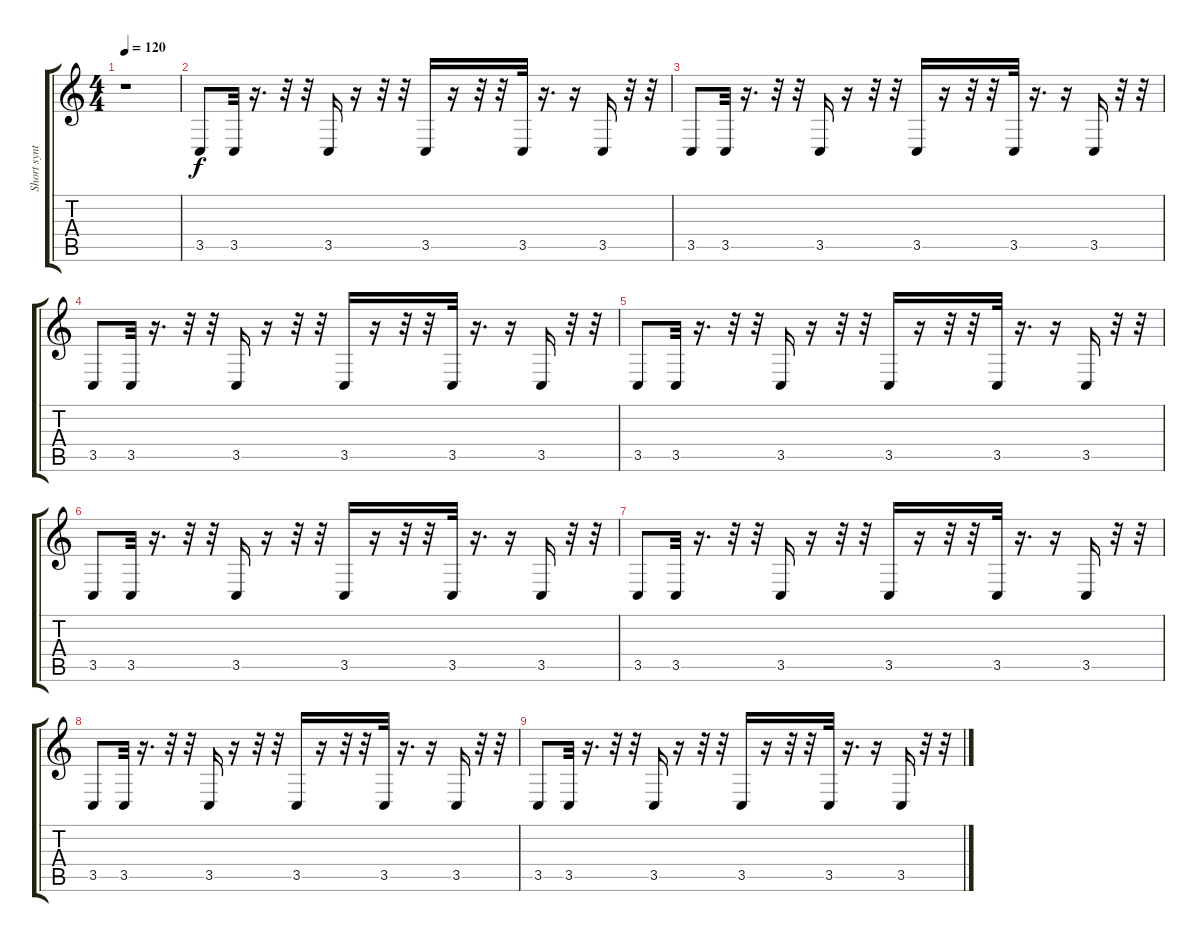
\track ("Short synth - basic subtracting 3 (MIDI)" "Short synt") {instrument lead2sawtooth}
\staff {score tabs}
\tuning (E4 B3 G3 D3 A2 D2) {hide}
\ts (4 4)
\tempo 120
\clef g2
\ks c
r.1{dy f} |
3.5.8 3.5.32 r.16{d} r.32 r.32 3.5.16 r.16 r.32 r.32 3.5.16 r.16 r.32 r.32 3.5.32 r.16{d} r.16 3.5.16 r.32 r.32 |
3.5.8 3.5.32 r.16{d} r.32 r.32 3.5.16 r.16 r.32 r.32 3.5.16 r.16 r.32 r.32 3.5.32 r.16{d} r.16 3.5.16 r.32 r.32 |
3.5.8 3.5.32 r.16{d} r.32 r.32 3.5.16 r.16 r.32 r.32 3.5.16 r.16 r.32 r.32 3.5.32 r.16{d} r.16 3.5.16 r.32 r.32 |
3.5.8 3.5.32 r.16{d} r.32 r.32 3.5.16 r.16 r.32 r.32 3.5.16 r.16 r.32 r.32 3.5.32 r.16{d} r.16 3.5.16 r.32 r.32 |
3.5.8 3.5.32 r.16{d} r.32 r.32 3.5.16 r.16 r.32 r.32 3.5.16 r.16 r.32 r.32 3.5.32 r.16{d} r.16 3.5.16 r.32 r.32 |
3.5.8 3.5.32 r.16{d} r.32 r.32 3.5.16 r.16 r.32 r.32 3.5.16 r.16 r.32 r.32 3.5.32 r.16{d} r.16 3.5.16 r.32 r.32 |
3.5.8 3.5.32 r.16{d} r.32 r.32 3.5.16 r.16 r.32 r.32 3.5.16 r.16 r.32 r.32 3.5.32 r.16{d} r.16 3.5.16 r.32 r.32 |
3.5.8 3.5.32 r.16{d} r.32 r.32 3.5.16 r.16 r.32 r.32 3.5.16 r.16 r.32 r.32 3.5.32 r.16{d} r.16 3.5.16 r.32 r.32
